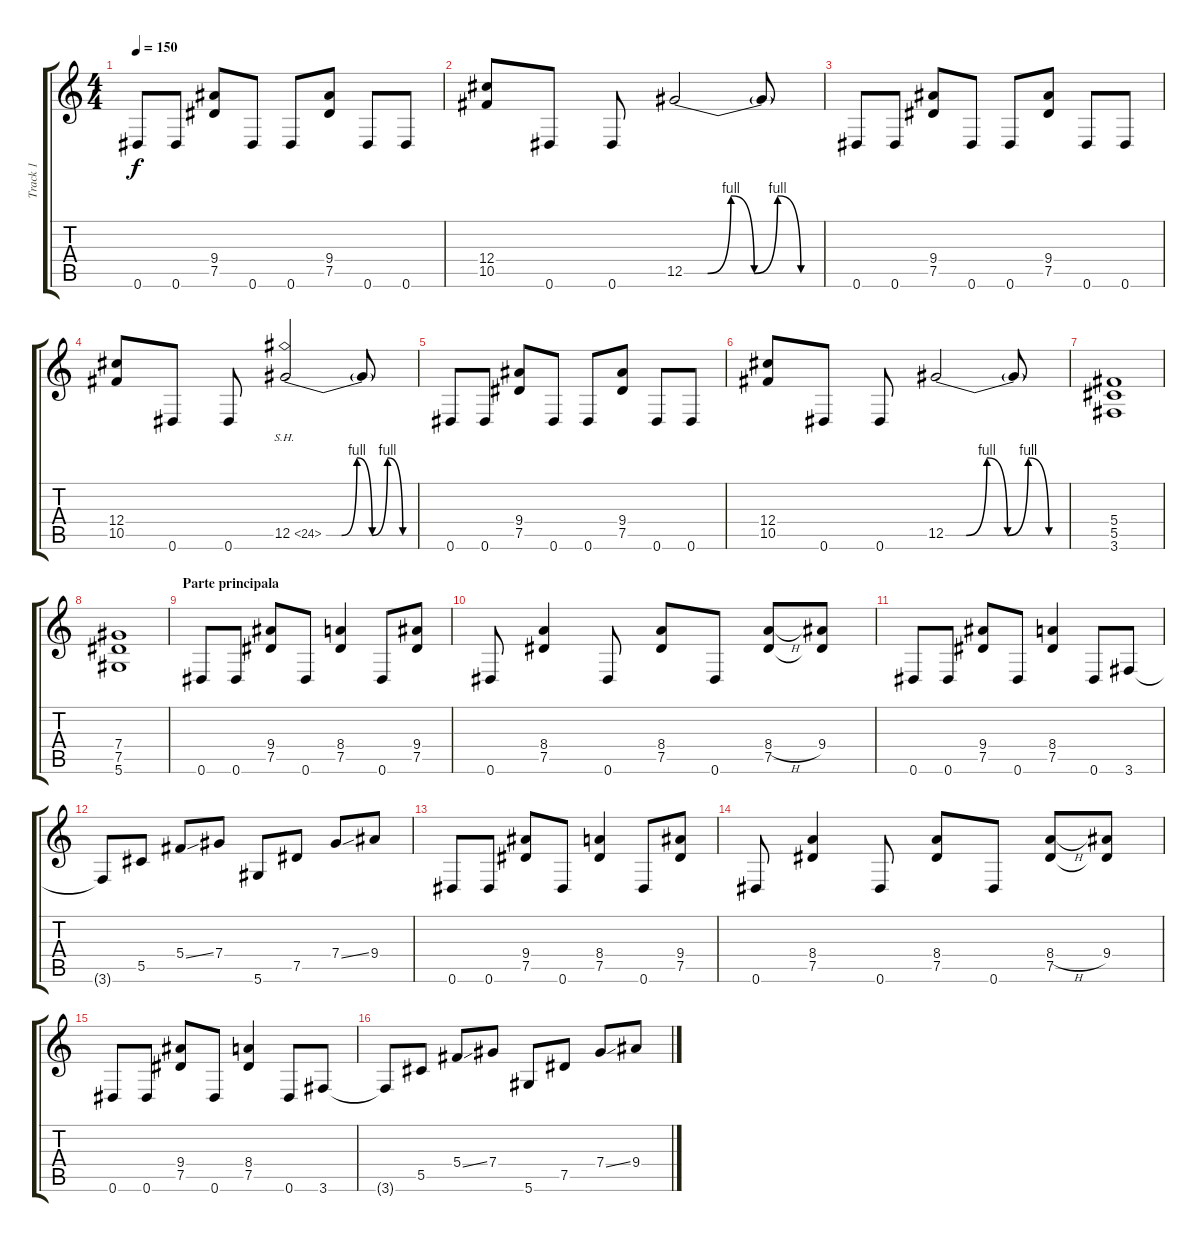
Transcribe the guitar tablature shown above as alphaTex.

\track ("Track 1" "Track 1") {instrument distortionguitar}
\staff {score tabs}
\tuning (Eb4 Bb3 Gb3 Db3 Ab2 Eb2) {hide}
\ts (4 4)
\tempo 150
\clef g2
\ks c
0.6.8{dy f} 0.6.8 (9.4 7.5).8 0.6.8 0.6.8 (9.4 7.5).8 0.6.8 0.6.8 |
(12.4 10.5).8 0.6.8 0.6.8 12.5{be (custom 0 0 10 0 20 4 30 0 40 4 50 0 60 0)}.2 12.5{t}.8 |
0.6.8 0.6.8 (9.4 7.5).8 0.6.8 0.6.8 (9.4 7.5).8 0.6.8 0.6.8 |
(12.4 10.5).8 0.6.8 0.6.8 12.5{be (custom 0 0 10 0 20 4 30 0 40 4 50 0 60 0) sh 12}.2 12.5{t}.8 |
0.6.8 0.6.8 (9.4 7.5).8 0.6.8 0.6.8 (9.4 7.5).8 0.6.8 0.6.8 |
(12.4 10.5).8 0.6.8 0.6.8 12.5{be (custom 0 0 10 0 20 4 30 0 40 4 50 0 60 0)}.2 12.5{t}.8 |
(5.4 5.5 3.6).1 |
(7.4 7.5 5.6).1 |
\section ("" "Parte principala")
0.6.8 0.6.8 (9.4 7.5).8 0.6.8 (8.4 7.5).4 0.6.8 (9.4 7.5).8 |
0.6.8 (8.4 7.5).4 0.6.8 (8.4 7.5).8 0.6.8 (8.4{h} 7.5).8 (9.4 7.5{t}).8 |
0.6.8 0.6.8 (9.4 7.5).8 0.6.8 (8.4 7.5).4 0.6.8 3.6.8 |
3.6{t}.8 5.5.8 5.4{ss}.8 7.4.8 5.6.8 7.5.8 7.4{ss}.8 9.4.8 |
0.6.8 0.6.8 (9.4 7.5).8 0.6.8 (8.4 7.5).4 0.6.8 (9.4 7.5).8 |
0.6.8 (8.4 7.5).4 0.6.8 (8.4 7.5).8 0.6.8 (8.4{h} 7.5).8 (9.4 7.5{t}).8 |
0.6.8 0.6.8 (9.4 7.5).8 0.6.8 (8.4 7.5).4 0.6.8 3.6.8 |
3.6{t}.8 5.5.8 5.4{ss}.8 7.4.8 5.6.8 7.5.8 7.4{ss}.8 9.4.8
